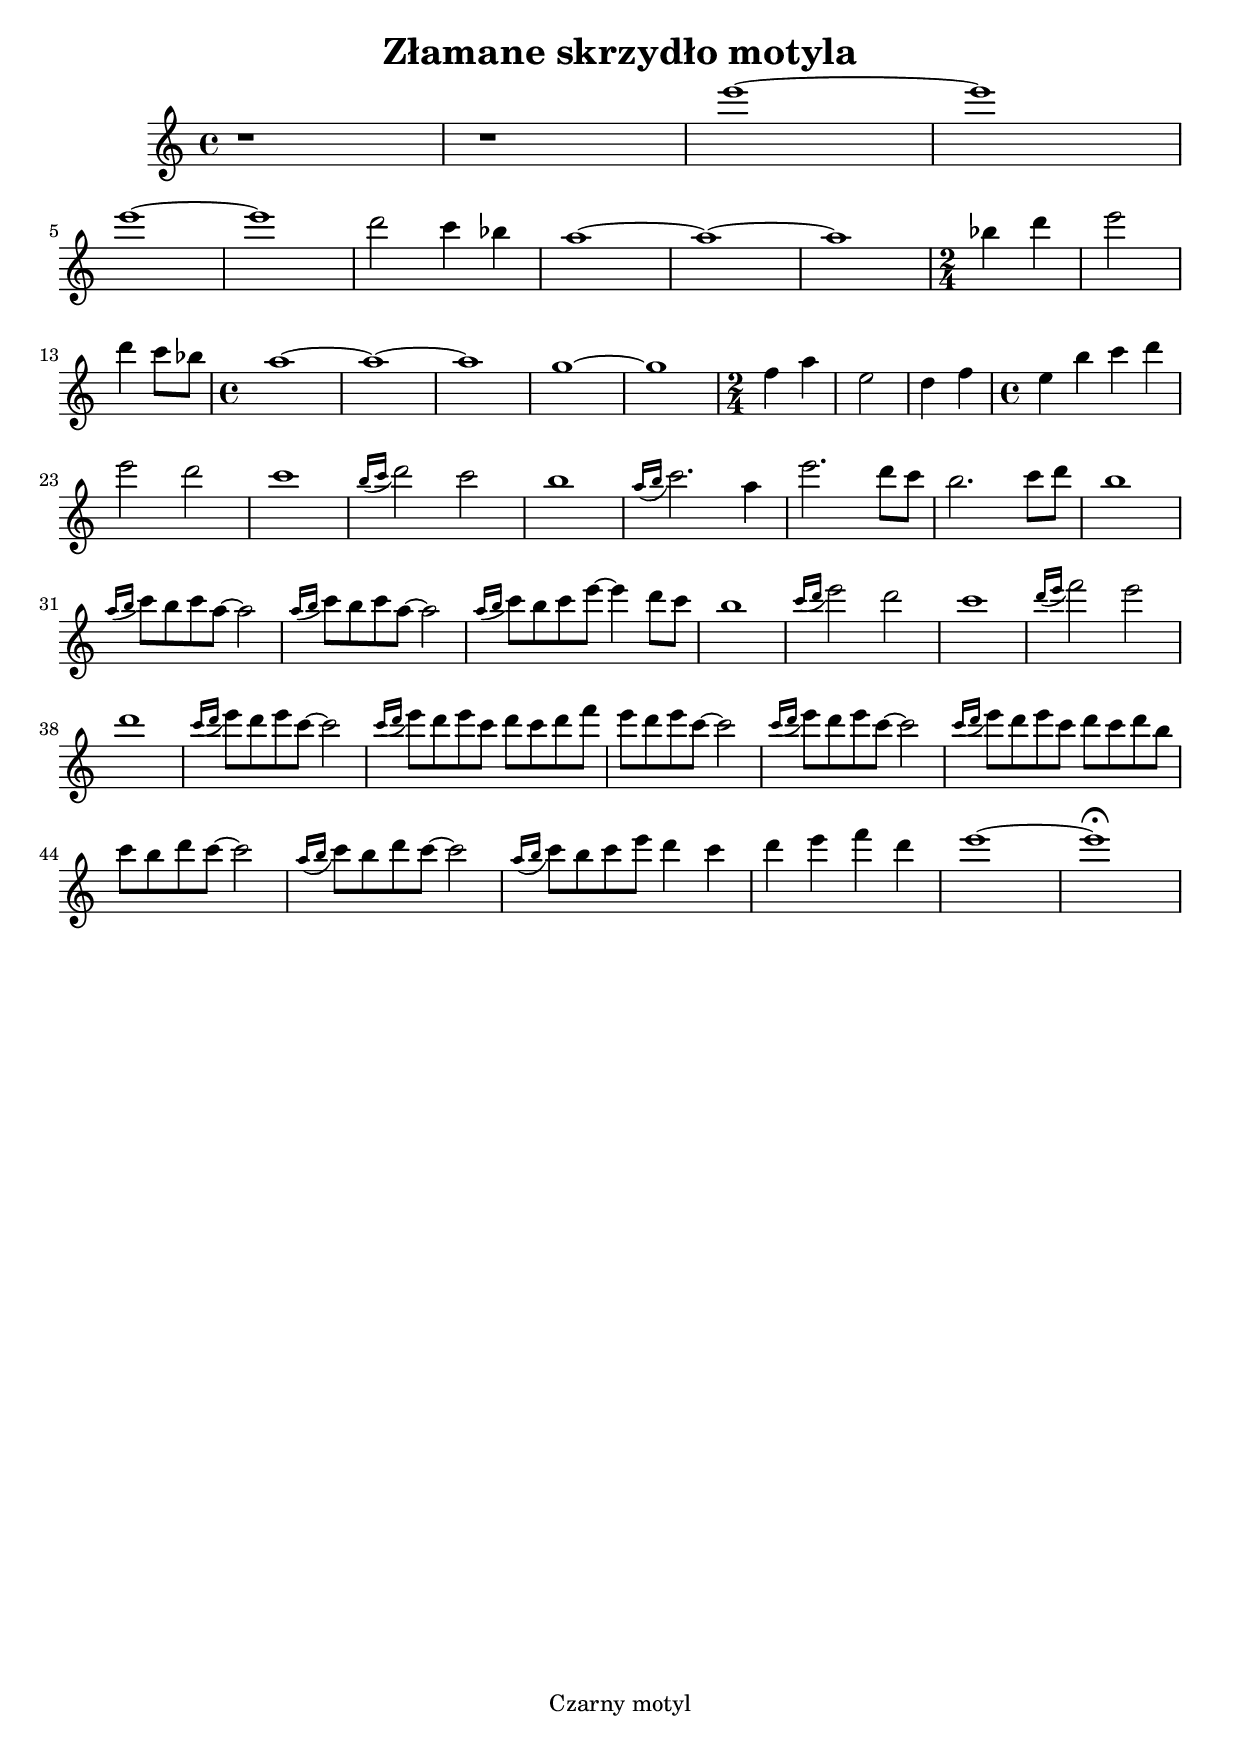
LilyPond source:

\version "2.22.1"
\include "deutsch.ly"

violin = \relative c''' {
  r1 | r1 | e1~ | e1 |

  \break

  e1~ | e1 |
  d2 c4 b | a1~ |
  a1~ | a1 |
  \time 2/4
  b4 d | e2 | d4 c8 b |
  \time 4/4
  a1~ | a1~ | a1 |
  g1~ | g1 |
  \time 2/4
  f4 a | e2 | d4 f |
  \time 4/4
  e4 h' c d
  \break

  e2 d | c1 |
  \appoggiatura{ h16 c } d2 c | h1 |
  \appoggiatura{ a16 h } | c2. a4 | e'2. d8 c | h2. c8 d | h1 |
  \break

  \appoggiatura { a16 h } c8 h c a~ a2 | \appoggiatura { a16 h } c8 h c a~ a2 |
  \appoggiatura { a16 h } c8 h c e~ e4 d8 c | h1 |
  \appoggiatura { c16 d } e2 d | c1 | \appoggiatura { d16 e } f2 e | d1 |
  \appoggiatura { c16 d } e8 d e c~ c2 |
  \appoggiatura { c16 d } e8 d e c d c d f | e8 d e c~ c2 |
  \appoggiatura { c16 d } e8 d e c~ c2 |
  \appoggiatura { c16 d } e8 d e c d c d h | c8 h d c~ c2 |

  \appoggiatura { a16 h } c8 h d c~ c2 | \appoggiatura { a16 h } c8 h c e d4 c | d4 e f d | e1~ | e1\fermata |
}

pianoR = \relative c''' {
  \key a \minor
  \time 4/4

  c8 c, e c'  h c, e h' | a c, e a  a c, h' c, |
  c'8 c, e c'  h c, e h' | a c, e a  h2 | \bar "|."

  c8 c, e c'  h c, e h' | a c, e a  h c, a' c, |
  g' b, d g  b b, c' b, | a' c, e a  a c, b' c,
  c' c, e c'  h c, e h' | a c, e a  h c, a' c, |
  \time 2/4
  g' b, g'16 b, d b' | a8 c, e a | g b, d b' |
  \time 4/4
  a c, b' c, c' c, b' c, |
}

pianoL = \relative c {
  \clef bass
  \time 4/4

  a4. a'8 e4 a | a,4. a'8 e4 a
  a,4. a'8 e4 a | a,4. a'8 e2 |

  a,4. a'8 e4 a | a,4. a'8 e4 a |
  g,4. g'8 d4 g | a,4. a'8 e4 a |
  a,4. a'8 e4 a | a,4. a'8 e4 a |
  \time 2/4
  g,4 g' | a, a' | g, g' |
  \time 4/4
  a,4 a' e a |

}
\header {
  title = "Złamane skrzydło motyla"
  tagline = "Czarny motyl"
}
\score {
  \new Staff \violin
}

%\score {
%  \new PianoStaff
%    <<
%      \new Staff \pianoR
%      \new Staff \pianoL
%    >>
%}
